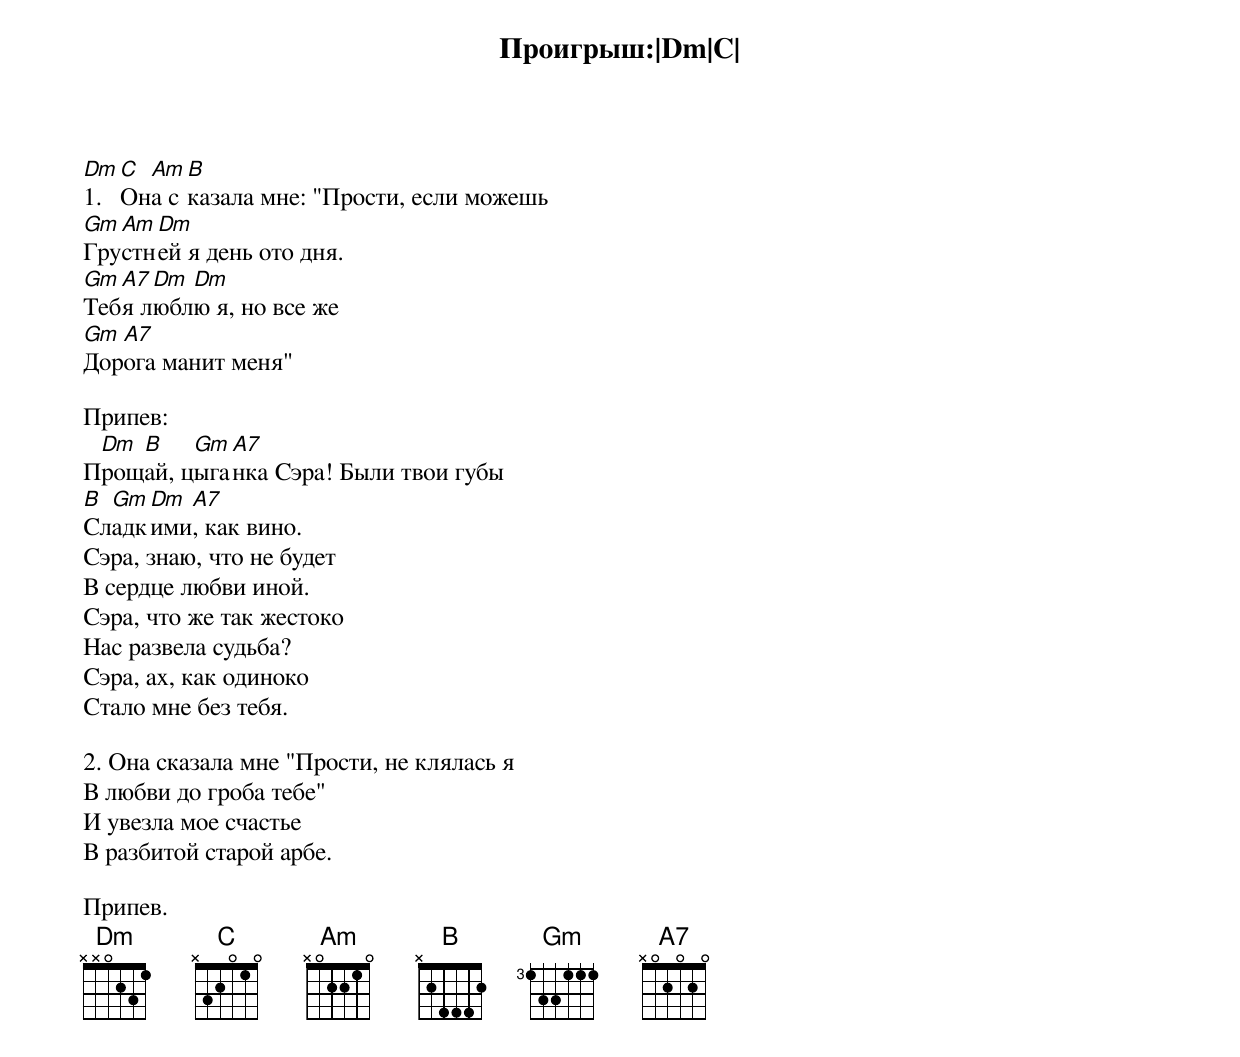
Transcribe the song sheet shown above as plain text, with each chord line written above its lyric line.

Проигрыш:|Dm|C|

Dm C Am B
1. Она сказала мне: "Прости, если можешь
Gm Am Dm
Грустней я день ото дня.
Gm A7 Dm Dm
Тебя люблю я, но все же
Gm A7
Дорога манит меня"

Припев:
 Dm B    Gm A7
Прощай, цыганка Сэра! Были твои губы
B Gm Dm A7
Сладкими, как вино.
Сэра, знаю, что не будет
В сердце любви иной.
Сэра, что же так жестоко
Нас развела судьба?
Сэра, ах, как одиноко
Стало мне без тебя.

2. Она сказала мне "Прости, не клялась я
В любви до гроба тебе"
И увезла мое счастье
В разбитой старой арбе.

Припев.
